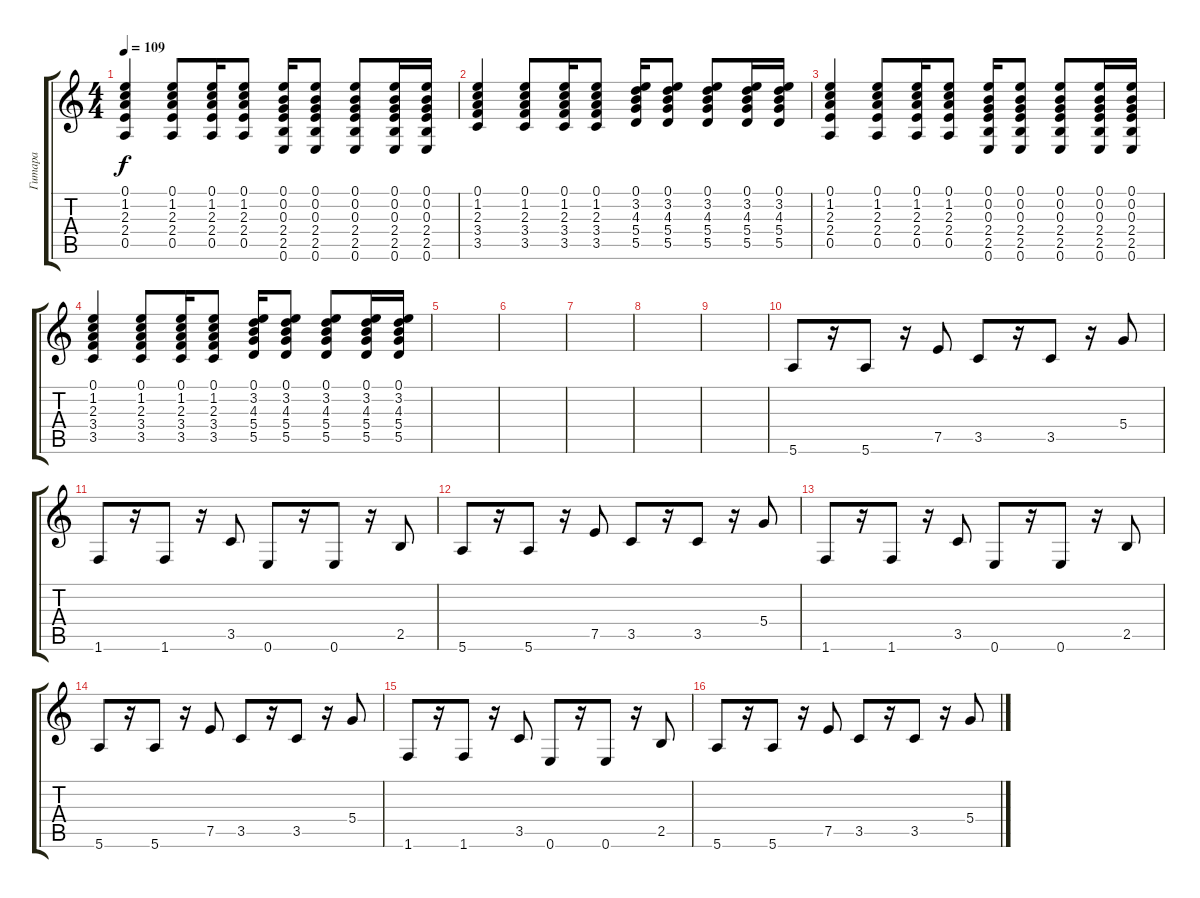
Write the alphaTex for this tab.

\track ("Гитара" "Гитара") {instrument acousticguitarsteel}
\staff {score tabs}
\tuning (E4 B3 G3 D3 A2 E2) {hide}
\ts (4 4)
\tempo 109
\clef g2
\ks c
(0.1 1.2 2.3 2.4 0.5).4{dy f} (0.1 1.2 2.3 2.4 0.5).8 (0.1 1.2 2.3 2.4 0.5).16 (0.1 1.2 2.3 2.4 0.5).8 (0.1 0.2 0.3 2.4 2.5 0.6).16 (0.1 0.2 0.3 2.4 2.5 0.6).8 (0.1 0.2 0.3 2.4 2.5 0.6).8 (0.1 0.2 0.3 2.4 2.5 0.6).16 (0.1 0.2 0.3 2.4 2.5 0.6).16 |
(0.1 1.2 2.3 3.4 3.5).4 (0.1 1.2 2.3 3.4 3.5).8 (0.1 1.2 2.3 3.4 3.5).16 (0.1 1.2 2.3 3.4 3.5).8 (0.1 3.2 4.3 5.4 5.5).16 (0.1 3.2 4.3 5.4 5.5).8 (0.1 3.2 4.3 5.4 5.5).8 (0.1 3.2 4.3 5.4 5.5).16 (0.1 3.2 4.3 5.4 5.5).16 |
(0.1 1.2 2.3 2.4 0.5).4 (0.1 1.2 2.3 2.4 0.5).8 (0.1 1.2 2.3 2.4 0.5).16 (0.1 1.2 2.3 2.4 0.5).8 (0.1 0.2 0.3 2.4 2.5 0.6).16 (0.1 0.2 0.3 2.4 2.5 0.6).8 (0.1 0.2 0.3 2.4 2.5 0.6).8 (0.1 0.2 0.3 2.4 2.5 0.6).16 (0.1 0.2 0.3 2.4 2.5 0.6).16 |
(0.1 1.2 2.3 3.4 3.5).4 (0.1 1.2 2.3 3.4 3.5).8 (0.1 1.2 2.3 3.4 3.5).16 (0.1 1.2 2.3 3.4 3.5).8 (0.1 3.2 4.3 5.4 5.5).16 (0.1 3.2 4.3 5.4 5.5).8 (0.1 3.2 4.3 5.4 5.5).8 (0.1 3.2 4.3 5.4 5.5).16 (0.1 3.2 4.3 5.4 5.5).16 |
|
|
|
|
|
5.6.8 r.16 5.6.8 r.16 7.5.8 3.5.8 r.16 3.5.8 r.16 5.4.8 |
1.6.8 r.16 1.6.8 r.16 3.5.8 0.6.8 r.16 0.6.8 r.16 2.5.8 |
5.6.8 r.16 5.6.8 r.16 7.5.8 3.5.8 r.16 3.5.8 r.16 5.4.8 |
1.6.8 r.16 1.6.8 r.16 3.5.8 0.6.8 r.16 0.6.8 r.16 2.5.8 |
5.6.8 r.16 5.6.8 r.16 7.5.8 3.5.8 r.16 3.5.8 r.16 5.4.8 |
1.6.8 r.16 1.6.8 r.16 3.5.8 0.6.8 r.16 0.6.8 r.16 2.5.8 |
5.6.8 r.16 5.6.8 r.16 7.5.8 3.5.8 r.16 3.5.8 r.16 5.4.8
